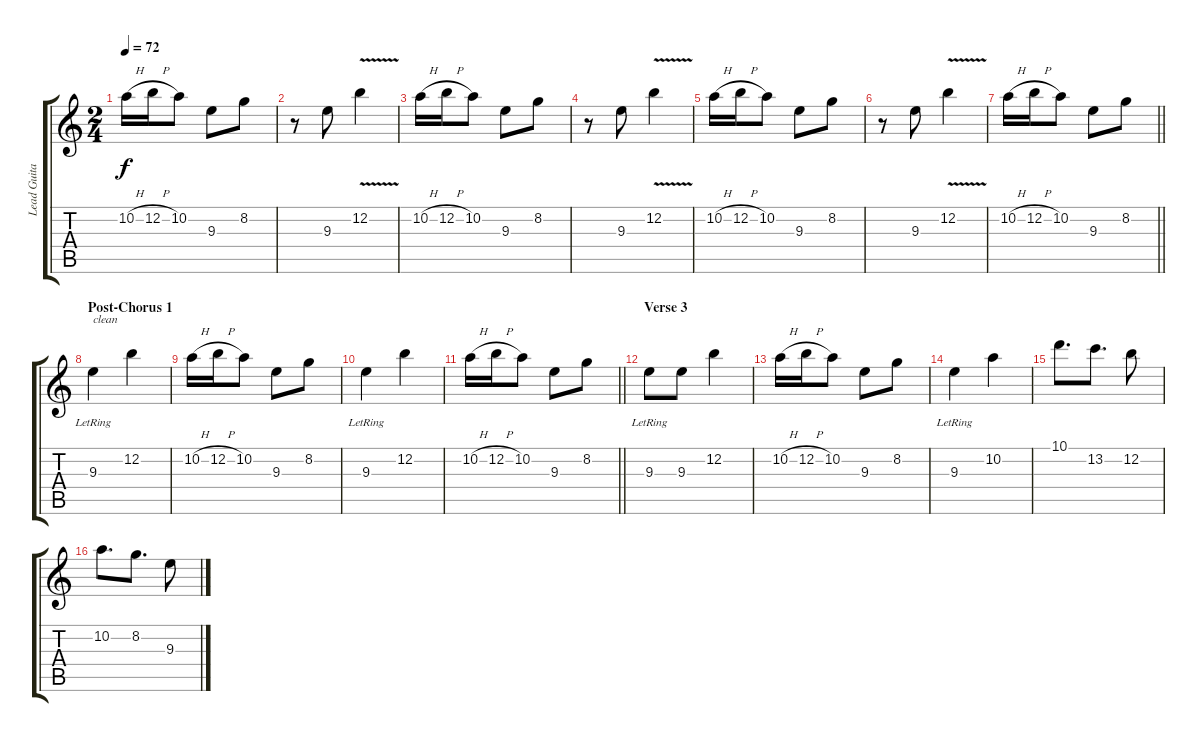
\track ("Lead Guitar" "Lead Guita") {instrument electricguitarclean}
\staff {score tabs}
\tuning (E4 B3 G3 D3 A2 E2) {hide}
\ts (2 4)
\tempo 72
\clef g2
\ks c
10.2{h}.16{dy f} 12.2{h}.16 10.2.8 9.3.8 8.2.8 |
r.8 9.3.8 12.2{v}.4 |
10.2{h}.16 12.2{h}.16 10.2.8 9.3.8 8.2.8 |
r.8 9.3.8 12.2{v}.4 |
10.2{h}.16 12.2{h}.16 10.2.8 9.3.8 8.2.8 |
r.8 9.3.8 12.2{v}.4 |
\barLineRight lightlight
10.2{h}.16 12.2{h}.16 10.2.8 9.3.8 8.2.8 |
\section ("" "Post-Chorus 1")
9.3{lr}.4{txt "clean" instrument electricguitarclean} 12.2.4 |
10.2{h}.16 12.2{h}.16 10.2.8 9.3.8 8.2.8 |
9.3{lr}.4 12.2.4 |
\barLineRight lightlight
10.2{h}.16 12.2{h}.16 10.2.8 9.3.8 8.2.8 |
\section ("" "Verse 3")
9.3{lr}.8 9.3.8 12.2.4 |
10.2{h}.16 12.2{h}.16 10.2.8 9.3.8 8.2.8 |
9.3{lr}.4 10.2.4 |
10.1.8{d} 13.2.8{d} 12.2.8 |
10.2.8{d} 8.2.8{d} 9.3.8
